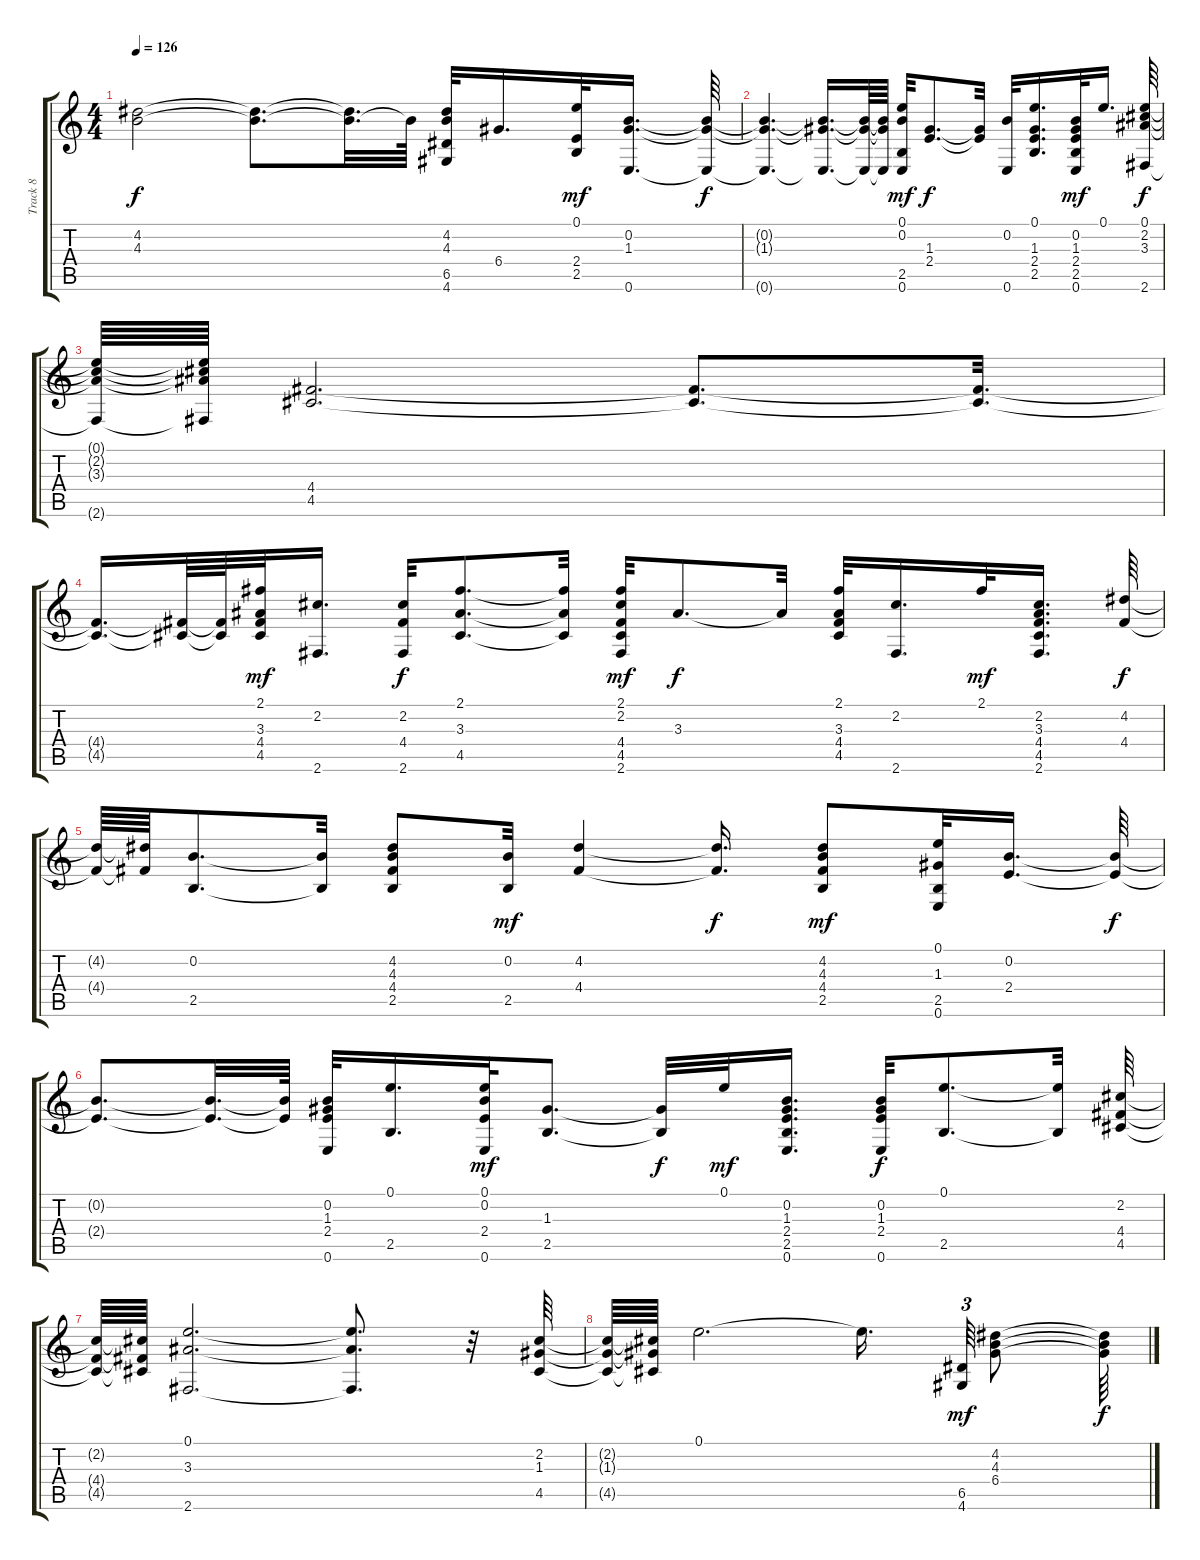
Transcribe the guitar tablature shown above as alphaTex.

\track ("Track 8" "Track 8") {instrument overdrivenguitar}
\staff {score tabs}
\tuning (E4 B3 G3 D3 A2 E2) {hide}
\ts (4 4)
\tempo 126
\clef g2
\ks c
(4.2{t} 4.3{t}).2{dy f} (4.2{t} 4.3{t}).8{d} (4.2{t} 4.3{t}).32{d} 4.3{t}.64 (4.2 4.3 6.5 4.6).32 6.4.16{d} (0.1 2.4 2.5).32{dy mf} (0.2 1.3 0.6).16{d} (0.2{t} 1.3{t} 0.6{t}).64{dy f} |
(0.2{t} 1.3{t} 0.6{t}).4{d} (0.2{t} 1.3{t} 0.6{t}).16{d} (0.2{t} 1.3{t} 0.6{t}).64 (0.2{t} 1.3{t} 0.6{t}).64 (0.1 0.2 2.5 0.6).32{dy mf} (1.3 2.4).8{d dy f} (1.3{t} 2.4{t}).32 (0.2 0.6).32 (0.1 1.3 2.4 2.5).16{d} (0.2 1.3 2.4 2.5 0.6).32{dy mf} 0.1.16{d} (0.1 2.2 3.3 2.6).64{dy f} |
(0.1{t} 2.2{t} 3.3{t} 2.6{t}).64 (0.1{t} 2.2{t} 3.3{t} 2.6{t}).64 (4.4 4.5).2{d} (4.4{t} 4.5{t}).8{d} (4.4{t} 4.5{t}).32{d} |
(4.4{t} 4.5{t}).16{d} (4.4{t} 4.5{t}).64 (4.4{t} 4.5{t}).64 (2.1 3.3 4.4 4.5).32{dy mf} (2.2 2.6).16{d} (2.2 4.4 2.6).32{dy f} (2.1 3.3 4.5).8{d} (2.1{t} 3.3{t} 4.5{t}).32 (2.1 2.2 4.4 4.5 2.6).32{dy mf} 3.3.8{d dy f} 3.3{t}.32 (2.1 3.3 4.4 4.5).32 (2.2 2.6).16{d} 2.1.32{dy mf} (2.2 3.3 4.4 4.5 2.6).16{d} (4.2 4.4).64{dy f} |
(4.2{t} 4.4{t}).64 (4.2{t} 4.4{t}).64 (0.2 2.5).8{d} (0.2{t} 2.5{t}).32 (4.2 4.3 4.4 2.5).8 (0.2 2.5).32{dy mf} (4.2 4.4).4 (4.2{t} 4.4{t}).16{d dy f} (4.2 4.3 4.4 2.5).8{dy mf} (0.1 1.3 2.5 0.6).32 (0.2 2.4).16{d} (0.2{t} 2.4{t}).64{dy f} |
(0.2{t} 2.4{t}).8{d} (0.2{t} 2.4{t}).32{d} (0.2{t} 2.4{t}).64 (0.2 1.3 2.4 0.6).32 (0.1 2.5).16{d} (0.1 0.2 2.4 0.6).32{dy mf} (1.3 2.5).8{d} (1.3{t} 2.5{t}).32{dy f} 0.1.32{dy mf} (0.2 1.3 2.4 2.5 0.6).16{d} (0.2 1.3 2.4 0.6).32{dy f} (0.1 2.5).8{d} (0.1{t} 2.5{t}).32 (2.2 4.4 4.5).64 |
(2.2{t} 4.4{t} 4.5{t}).64 (2.2{t} 4.4{t} 4.5{t}).64 (0.1 3.3 2.6).2{d} (0.1{t} 3.3{t} 2.6{t}).8{d} r.32 (2.2 1.3 4.5).64 |
(2.2{t} 1.3{t} 4.5{t}).64 (2.2{t} 1.3{t} 4.5{t}).64 0.1.2{d} 0.1{t}.16{d beam splitsecondary} (6.5 4.6).64{tu (3 2) dy mf} (4.2 4.3 6.4).8 (4.2{t} 4.3{t} 6.4{t}).64{dy f}
